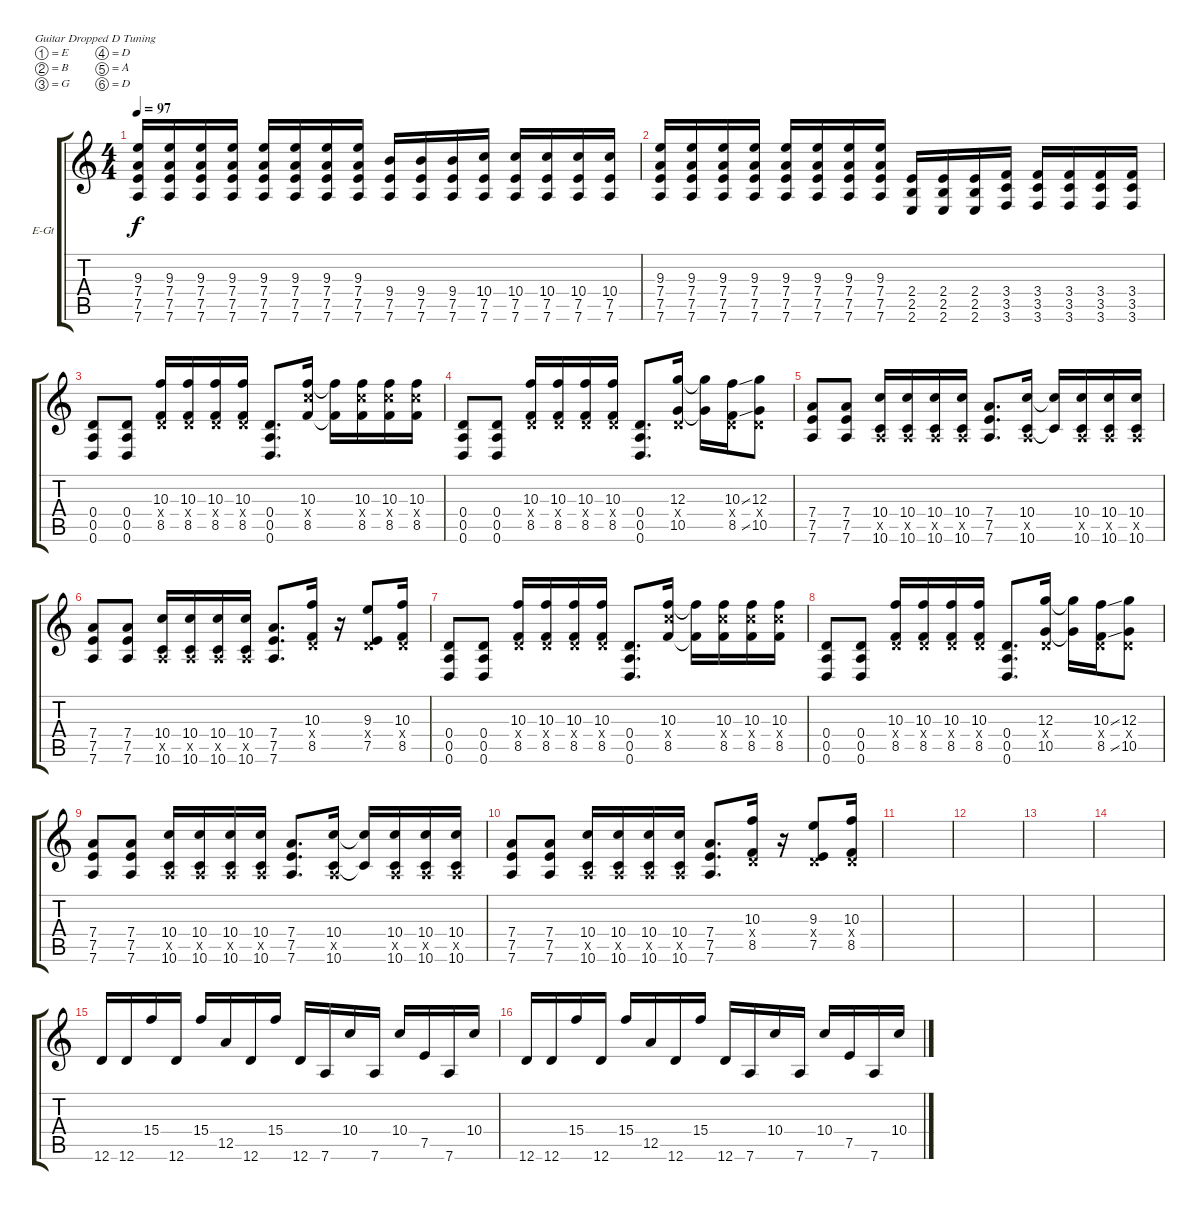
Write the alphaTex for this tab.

\defaultSystemsLayout 4
\bracketExtendMode groupsimilarinstruments
\firstSystemTrackNameOrientation horizontal
\otherSystemsTrackNameOrientation horizontal
\track ("Jerry Horton" "E-Gt") {instrument distortionguitar}
\staff {score tabs}
\tuning (E4 B3 G3 D3 A2 D2)
\ts (4 4)
\tempo 97
\clef g2
\ks c
(9.3 7.4 7.5 7.6).16{dy f} (9.3 7.4 7.5 7.6).16 (9.3 7.4 7.5 7.6).16 (9.3 7.4 7.5 7.6).16 (9.3 7.4 7.5 7.6).16 (9.3 7.4 7.5 7.6).16 (9.3 7.4 7.5 7.6).16 (9.3 7.4 7.5 7.6).16 (9.4 7.5 7.6).16 (9.4 7.5 7.6).16 (9.4 7.5 7.6).16 (10.4 7.5 7.6).16 (10.4 7.5 7.6).16 (10.4 7.5 7.6).16 (10.4 7.5 7.6).16 (10.4 7.5 7.6).16 |
(9.3 7.4 7.5 7.6).16 (9.3 7.4 7.5 7.6).16 (9.3 7.4 7.5 7.6).16 (9.3 7.4 7.5 7.6).16 (9.3 7.4 7.5 7.6).16 (9.3 7.4 7.5 7.6).16 (9.3 7.4 7.5 7.6).16 (9.3 7.4 7.5 7.6).16 (2.4 2.5 2.6).16 (2.4 2.5 2.6).16 (2.4 2.5 2.6).16 (3.4 3.5 3.6).16 (3.4 3.5 3.6).16 (3.4 3.5 3.6).16 (3.4 3.5 3.6).16 (3.4 3.5 3.6).16 |
(0.4 0.5 0.6).8 (0.4 0.5 0.6).8 (10.3 0.4{x} 8.5).16 (10.3 0.4{x} 8.5).16 (10.3 0.4{x} 8.5).16 (10.3 0.4{x} 8.5).16 (0.4 0.5 0.6).8{d} (10.3 10.4{x} 8.5).16 (10.3{t} 8.5{t}).16 (10.3 10.4{x} 8.5).16 (10.3 10.4{x} 8.5).16 (10.3 10.4{x} 8.5).16 |
(0.4 0.5 0.6).8 (0.4 0.5 0.6).8 (10.3 0.4{x} 8.5).16 (10.3 0.4{x} 8.5).16 (10.3 0.4{x} 8.5).16 (10.3 0.4{x} 8.5).16 (0.4 0.5 0.6).8{d} (12.3 0.4{x} 10.5).16 (12.3{t} 10.5{t}).16 (10.3{ss} 0.4{x} 8.5{ss}).16 (12.3 0.4{x} 10.5).8 |
(7.4 7.5 7.6).8 (7.4 7.5 7.6).8 (10.4 0.5{x} 10.6).16 (10.4 0.5{x} 10.6).16 (10.4 0.5{x} 10.6).16 (10.4 0.5{x} 10.6).16 (7.4 7.5 7.6).8{d} (10.4 0.5{x} 10.6).16 (10.4{t} 10.6{t}).16 (10.4 0.5{x} 10.6).16 (10.4 0.5{x} 10.6).16 (10.4 0.5{x} 10.6).16 |
(7.4 7.5 7.6).8 (7.4 7.5 7.6).8 (10.4 0.5{x} 10.6).16 (10.4 0.5{x} 10.6).16 (10.4 0.5{x} 10.6).16 (10.4 0.5{x} 10.6).16 (7.4 7.5 7.6).8{d} (10.3 0.4{x} 8.5).16 r.16 (9.3 0.4{x} 7.5).8 (10.3 0.4{x} 8.5).16 |
(0.4 0.5 0.6).8 (0.4 0.5 0.6).8 (10.3 0.4{x} 8.5).16 (10.3 0.4{x} 8.5).16 (10.3 0.4{x} 8.5).16 (10.3 0.4{x} 8.5).16 (0.4 0.5 0.6).8{d} (10.3 10.4{x} 8.5).16 (10.3{t} 8.5{t}).16 (10.3 10.4{x} 8.5).16 (10.3 10.4{x} 8.5).16 (10.3 10.4{x} 8.5).16 |
(0.4 0.5 0.6).8 (0.4 0.5 0.6).8 (10.3 0.4{x} 8.5).16 (10.3 0.4{x} 8.5).16 (10.3 0.4{x} 8.5).16 (10.3 0.4{x} 8.5).16 (0.4 0.5 0.6).8{d} (12.3 0.4{x} 10.5).16 (12.3{t} 10.5{t}).16 (10.3{ss} 0.4{x} 8.5{ss}).16 (12.3 0.4{x} 10.5).8 |
(7.4 7.5 7.6).8 (7.4 7.5 7.6).8 (10.4 0.5{x} 10.6).16 (10.4 0.5{x} 10.6).16 (10.4 0.5{x} 10.6).16 (10.4 0.5{x} 10.6).16 (7.4 7.5 7.6).8{d} (10.4 0.5{x} 10.6).16 (10.4{t} 10.6{t}).16 (10.4 0.5{x} 10.6).16 (10.4 0.5{x} 10.6).16 (10.4 0.5{x} 10.6).16 |
(7.4 7.5 7.6).8 (7.4 7.5 7.6).8 (10.4 0.5{x} 10.6).16 (10.4 0.5{x} 10.6).16 (10.4 0.5{x} 10.6).16 (10.4 0.5{x} 10.6).16 (7.4 7.5 7.6).8{d} (10.3 0.4{x} 8.5).16 r.16 (9.3 0.4{x} 7.5).8 (10.3 0.4{x} 8.5).16 |
|
|
|
|
12.6.16 12.6.16 15.4.16 12.6.16 15.4.16 12.5.16 12.6.16 15.4.16 12.6.16 7.6.16 10.4.16 7.6.16 10.4.16 7.5.16 7.6.16 10.4.16 |
12.6.16 12.6.16 15.4.16 12.6.16 15.4.16 12.5.16 12.6.16 15.4.16 12.6.16 7.6.16 10.4.16 7.6.16 10.4.16 7.5.16 7.6.16 10.4.16
